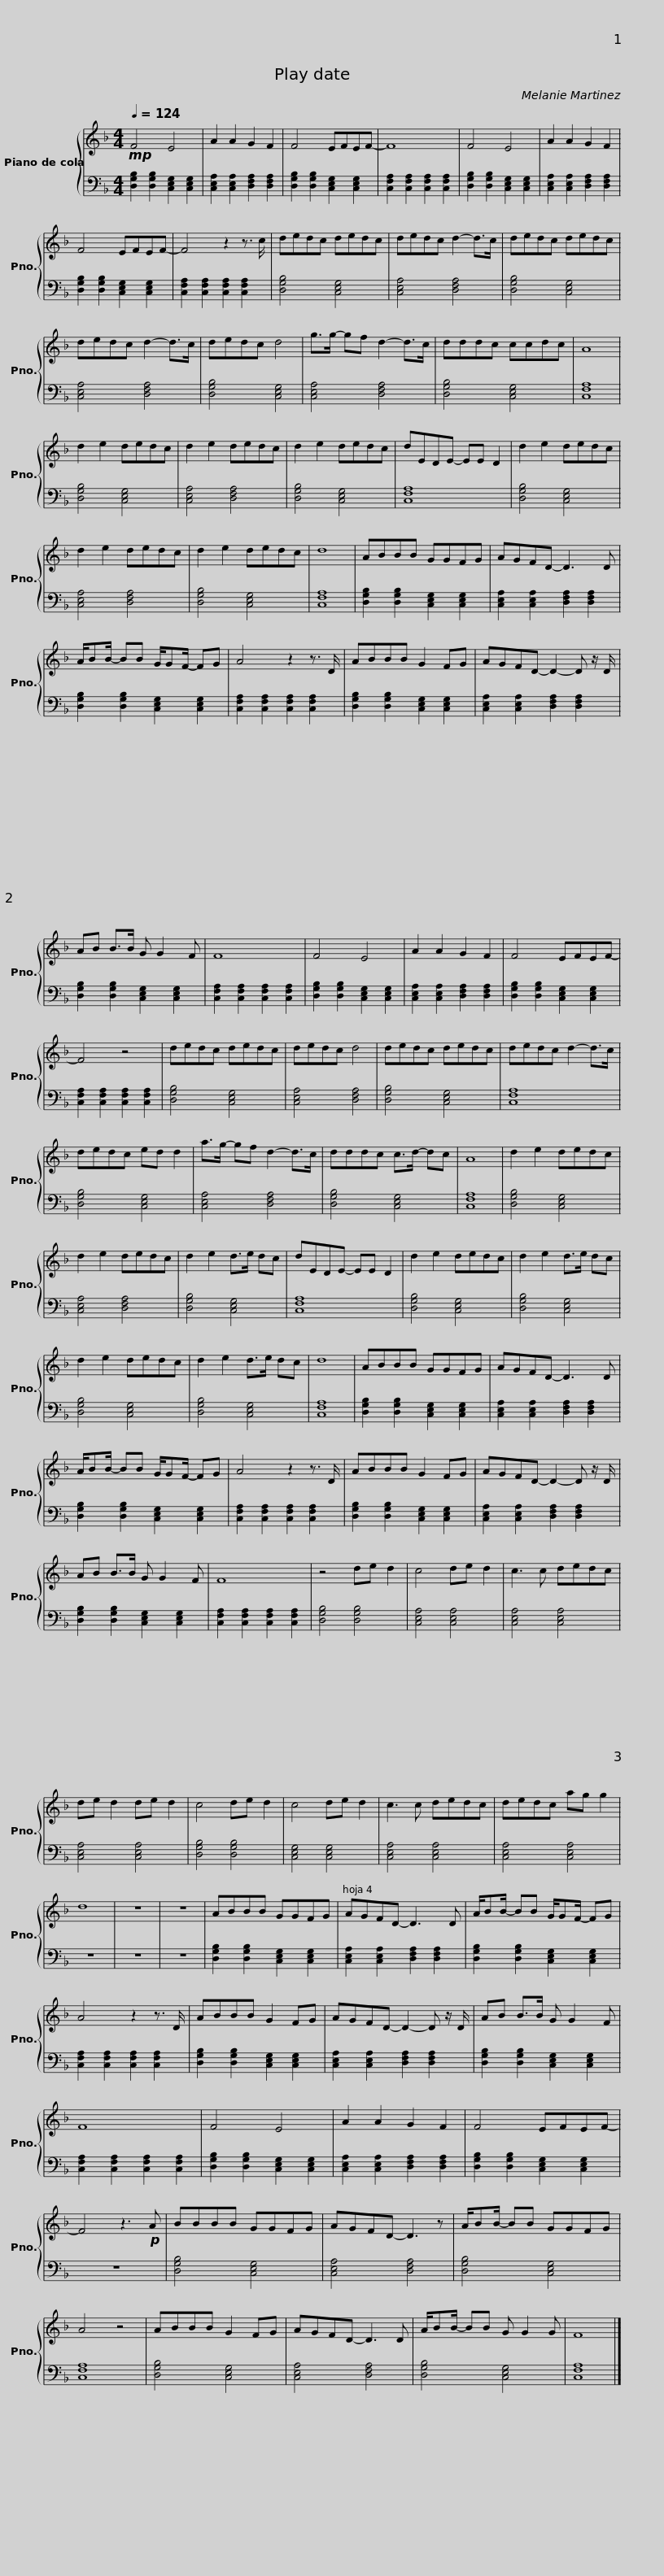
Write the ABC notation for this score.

X:1
%%score { 1 | 2 }
L:1/8
Q:1/4=124
M:4/4
I:linebreak $
K:F
V:1 treble
V:2 bass
V:1
!mp! F4 E4 | A2 A2 G2 F2 | F4 EFEF- | F8 | F4 E4 | %5
 A2 A2 G2 F2 | F4 EFEF- | F4 z2 z3/2 c/ |$ dedc dedc | dedc d2- d>c | %10
 dedc dedc | dedc d2- d>c | dedc d4 | g>g- gf d2- d>c |$ dddc ccdc | %15
 A8 | d2 e2 dedc | d2 e2 dedc | d2 e2 dedc | dEDE- EE D2 | %20
 d2 e2 dedc |$ d2 e2 dedc | d2 e2 dedc | d8 | ABBB GGFG | %25
 AGFD- D3 D | A/BB/- BB G/GF/- FG | A4 z2 z3/2 D/ |$ ABBB G2 FG | AGFD- D2- D z/ D/ | %30
 AB B>B G G2 F | F8 | F4 E4 | A2 A2 G2 F2 | F4 EFEF- |$ %35
 F4 z4 | dedc dedc | dedc d4 | dedc dedc | dedc d2- d>c | %40
 dedc ed d2 |$ a>g- gf d2- d>c | dddc c>d- dc | A8 | d2 e2 dedc | %45
 d2 e2 dedc | d2 e2 d>e dc | dEDE- EE D2 |$ d2 e2 dedc | d2 e2 d>e dc | %50
 d2 e2 dedc | d2 e2 d>e dc | d8 | ABBB GGFG | AGFD- D3 D |$ %55
 A/BB/- BB G/GF/- FG | A4 z2 z3/2 D/ | ABBB G2 FG | AGFD- D2- D z/ D/ | AB B>B G G2 F | %60
 F8 |$ z4 de d2 | c4 de d2 | c3 c dedc | de d2 de d2 | %65
 c4 de d2 | c4 de d2 | c3 c dedc | dedc ag g2 |$ d8 | %70
 z8 | z8 | ABBB GGFG | AGFD- D3 D | A/BB/- BB G/GF/- FG | %75
 A4 z2 z3/2 D/ | ABBB G2 FG |$ AGFD- D2- D z/ D/ | AB B>B G G2 F | F8 | %80
 F4 E4 | A2 A2 G2 F2 | F4 EFEF- | F4 z3!p! A |$ BBBB GGFG | %85
 AGFD- D3 z | A/BB/- BB GGFG | A4 z4 | ABBB G2 FG | AGFD- D3 D |$ %90
 A/BB/- BB G G2 G | F8 |] %92
V:2
 [D,G,B,]2 [D,G,B,]2 [C,E,G,]2 [C,E,G,]2 | [C,E,A,]2 [C,E,A,]2 [D,F,A,]2 [D,F,A,]2 | [D,G,B,]2 [D,G,B,]2 [C,E,G,]2 [C,E,G,]2 | [C,F,A,]2 [C,F,A,]2 [C,F,A,]2 [C,F,A,]2 | [D,G,B,]2 [D,G,B,]2 [C,E,G,]2 [C,E,G,]2 | %5
 [C,E,A,]2 [C,E,A,]2 [D,F,A,]2 [D,F,A,]2 | [D,G,B,]2 [D,G,B,]2 [C,E,G,]2 [C,E,G,]2 | [C,F,A,]2 [C,F,A,]2 [C,F,A,]2 [C,F,A,]2 |$ [D,G,B,]4 [C,E,G,]4 | [C,E,A,]4 [D,F,A,]4 | %10
 [D,G,B,]4 [C,E,G,]4 | [C,E,A,]4 [D,F,A,]4 | [D,G,B,]4 [C,E,G,]4 | [C,E,A,]4 [D,F,A,]4 |$ [D,G,B,]4 [C,E,G,]4 | %15
 [C,F,A,]8 | [D,G,B,]4 [C,E,G,]4 | [C,E,A,]4 [D,F,A,]4 | [D,G,B,]4 [C,E,G,]4 | [C,F,A,]8 | %20
 [D,G,B,]4 [C,E,G,]4 |$ [C,E,A,]4 [D,F,A,]4 | [D,G,B,]4 [C,E,G,]4 | [C,F,A,]8 | [D,G,B,]2 [D,G,B,]2 [C,E,G,]2 [C,E,G,]2 | %25
 [C,E,A,]2 [C,E,A,]2 [D,F,A,]2 [D,F,A,]2 | [D,G,B,]2 [D,G,B,]2 [C,E,G,]2 [C,E,G,]2 | [C,F,A,]2 [C,F,A,]2 [C,F,A,]2 [C,F,A,]2 |$ [D,G,B,]2 [D,G,B,]2 [C,E,G,]2 [C,E,G,]2 | [C,E,A,]2 [C,E,A,]2 [D,F,A,]2 [D,F,A,]2 | %30
 [D,G,B,]2 [D,G,B,]2 [C,E,G,]2 [C,E,G,]2 | [C,F,A,]2 [C,F,A,]2 [C,F,A,]2 [C,F,A,]2 | [D,G,B,]2 [D,G,B,]2 [C,E,G,]2 [C,E,G,]2 | [C,E,A,]2 [C,E,A,]2 [D,F,A,]2 [D,F,A,]2 | [D,G,B,]2 [D,G,B,]2 [C,E,G,]2 [C,E,G,]2 |$ %35
 [C,F,A,]2 [C,F,A,]2 [C,F,A,]2 [C,F,A,]2 | [D,G,B,]4 [C,E,G,]4 | [C,E,A,]4 [D,F,A,]4 | [D,G,B,]4 [C,E,G,]4 | [C,F,A,]8 | %40
 [D,G,B,]4 [C,E,G,]4 |$ [C,E,A,]4 [D,F,A,]4 | [D,G,B,]4 [C,E,G,]4 | [C,F,A,]8 | [D,G,B,]4 [C,E,G,]4 | %45
 [C,E,A,]4 [D,F,A,]4 | [D,G,B,]4 [C,E,G,]4 | [C,F,A,]8 |$ [D,G,B,]4 [C,E,G,]4 | [D,G,B,]4 [C,E,G,]4 | %50
 [D,G,B,]4 [C,E,G,]4 | [D,G,B,]4 [C,E,G,]4 | [C,F,A,]8 | [D,G,B,]2 [D,G,B,]2 [C,E,G,]2 [C,E,G,]2 | [C,E,A,]2 [C,E,A,]2 [D,F,A,]2 [D,F,A,]2 |$ %55
 [D,G,B,]2 [D,G,B,]2 [C,E,G,]2 [C,E,G,]2 | [C,F,A,]2 [C,F,A,]2 [C,F,A,]2 [C,F,A,]2 | [D,G,B,]2 [D,G,B,]2 [C,E,G,]2 [C,E,G,]2 | [C,E,A,]2 [C,E,A,]2 [D,F,A,]2 [D,F,A,]2 | [D,G,B,]2 [D,G,B,]2 [C,E,G,]2 [C,E,G,]2 | %60
 [C,F,A,]2 [C,F,A,]2 [C,F,A,]2 [C,F,A,]2 |$ [D,G,B,]4 [D,G,B,]4 | [C,E,A,]4 [C,E,A,]4 | [C,E,A,]4 [C,E,A,]4 | [C,E,A,]4 [C,E,A,]4 | %65
 [D,G,B,]4 [D,G,B,]4 | [C,E,G,]4 [C,E,G,]4 | [C,E,A,]4 [C,E,A,]4 | [C,E,A,]4 [C,E,A,]4 |$ z8 | %70
 z8 | z8 | [D,G,B,]2 [D,G,B,]2 [C,E,G,]2 [C,E,G,]2 | [C,E,A,]2 [C,E,A,]2 [D,F,A,]2 [D,F,A,]2 | [D,G,B,]2 [D,G,B,]2 [C,E,G,]2 [C,E,G,]2 | %75
 [C,F,A,]2 [C,F,A,]2 [C,F,A,]2 [C,F,A,]2 | [D,G,B,]2 [D,G,B,]2 [C,E,G,]2 [C,E,G,]2 |$ [C,E,A,]2 [C,E,A,]2 [D,F,A,]2 [D,F,A,]2 | [D,G,B,]2 [D,G,B,]2 [C,E,G,]2 [C,E,G,]2 | [C,F,A,]2 [C,F,A,]2 [C,F,A,]2 [C,F,A,]2 | %80
 [D,G,B,]2 [D,G,B,]2 [C,E,G,]2 [C,E,G,]2 | [C,E,A,]2 [C,E,A,]2 [D,F,A,]2 [D,F,A,]2 | [D,G,B,]2 [D,G,B,]2 [C,E,G,]2 [C,E,G,]2 | z8 |$ [D,G,B,]4 [C,E,G,]4 | %85
 [C,E,A,]4 [D,F,A,]4 | [D,G,B,]4 [C,E,G,]4 | [C,F,A,]8 | [D,G,B,]4 [C,E,G,]4 | [C,E,A,]4 [D,F,A,]4 |$ %90
 [D,G,B,]4 [C,E,G,]4 | [C,F,A,]8 |] %92
